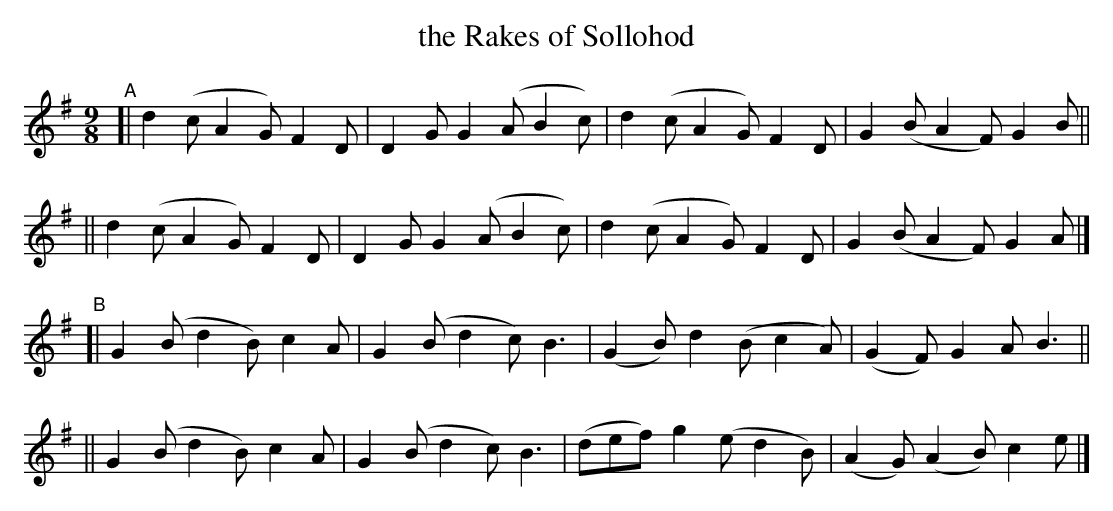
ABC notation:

X:1
T: the Rakes of Sollohod
M: 9/8
L: 1/8
K: G
"^A"\
[| d2(c A2G) F2D | D2G G2(A B2c) | d2(c A2G) F2D | G2(B A2F) G2B ||
|| d2(c A2G) F2D | D2G G2(A B2c) | d2(c A2G) F2D | G2(B A2F) G2A |]
"^B"\
[| G2(B d2B) c2A | G2(B d2c) B3 | (G2B) d2(B c2A) | (G2F)  G2A  B3 ||
|| G2(B d2B) c2A | G2(B d2c) B3 | (def) g2(e d2B) | (A2G) (A2B) c2e |]
